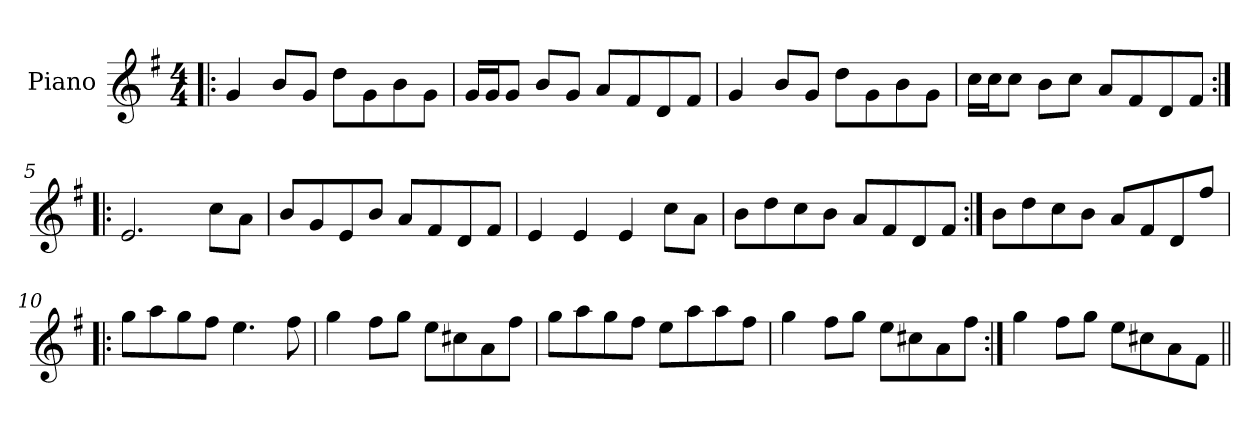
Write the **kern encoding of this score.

**kern
*part1
*staff1
*I"Piano
*I'Pno
*clefG2
*k[f#]
*G:
*M4/4
=1!|:
4g/
8b/L
8g/J
8dd\L
8g\
8b\
8g\J
=2
16g/LL
16g/J
8g/J
8b/L
8g/J
8a/L
8f#/
8d/
8f#/J
=3
4g/
8b/L
8g/J
8dd\L
8g\
8b\
8g\J
=4
16cc\LL
16cc\J
8cc\J
8b\L
8cc\J
8a/L
8f#/
8d/
8f#/J
=5:|!|:
2.e/
8cc\L
8a\J
=6
8b/L
8g/
8e/
8b/J
8a/L
8f#/
8d/
8f#/J
=7
4e/
4e/
4e/
8cc\L
8a\J
=8
8b\L
8dd\
8cc\
8b\J
8a/L
8f#/
8d/
8f#/J
=9:|!
8b\L
8dd\
8cc\
8b\J
8a/L
8f#/
8d/
8ff#/J
=10!|:
8gg\L
8aa\
8gg\
8ff#\J
4.ee\
8ff#\
=11
4gg\
8ff#\L
8gg\J
8ee\L
8cc#X\
8a\
8ff#\J
=12
8gg\L
8aa\
8gg\
8ff#\J
8ee\L
8aa\
8aa\
8ff#\J
=13
4gg\
8ff#\L
8gg\J
8ee\L
8cc#X\
8a\
8ff#\J
=14:|!
4gg\
8ff#\L
8gg\J
8ee\L
8cc#X\
8a\
8f#\J
=||
*-
